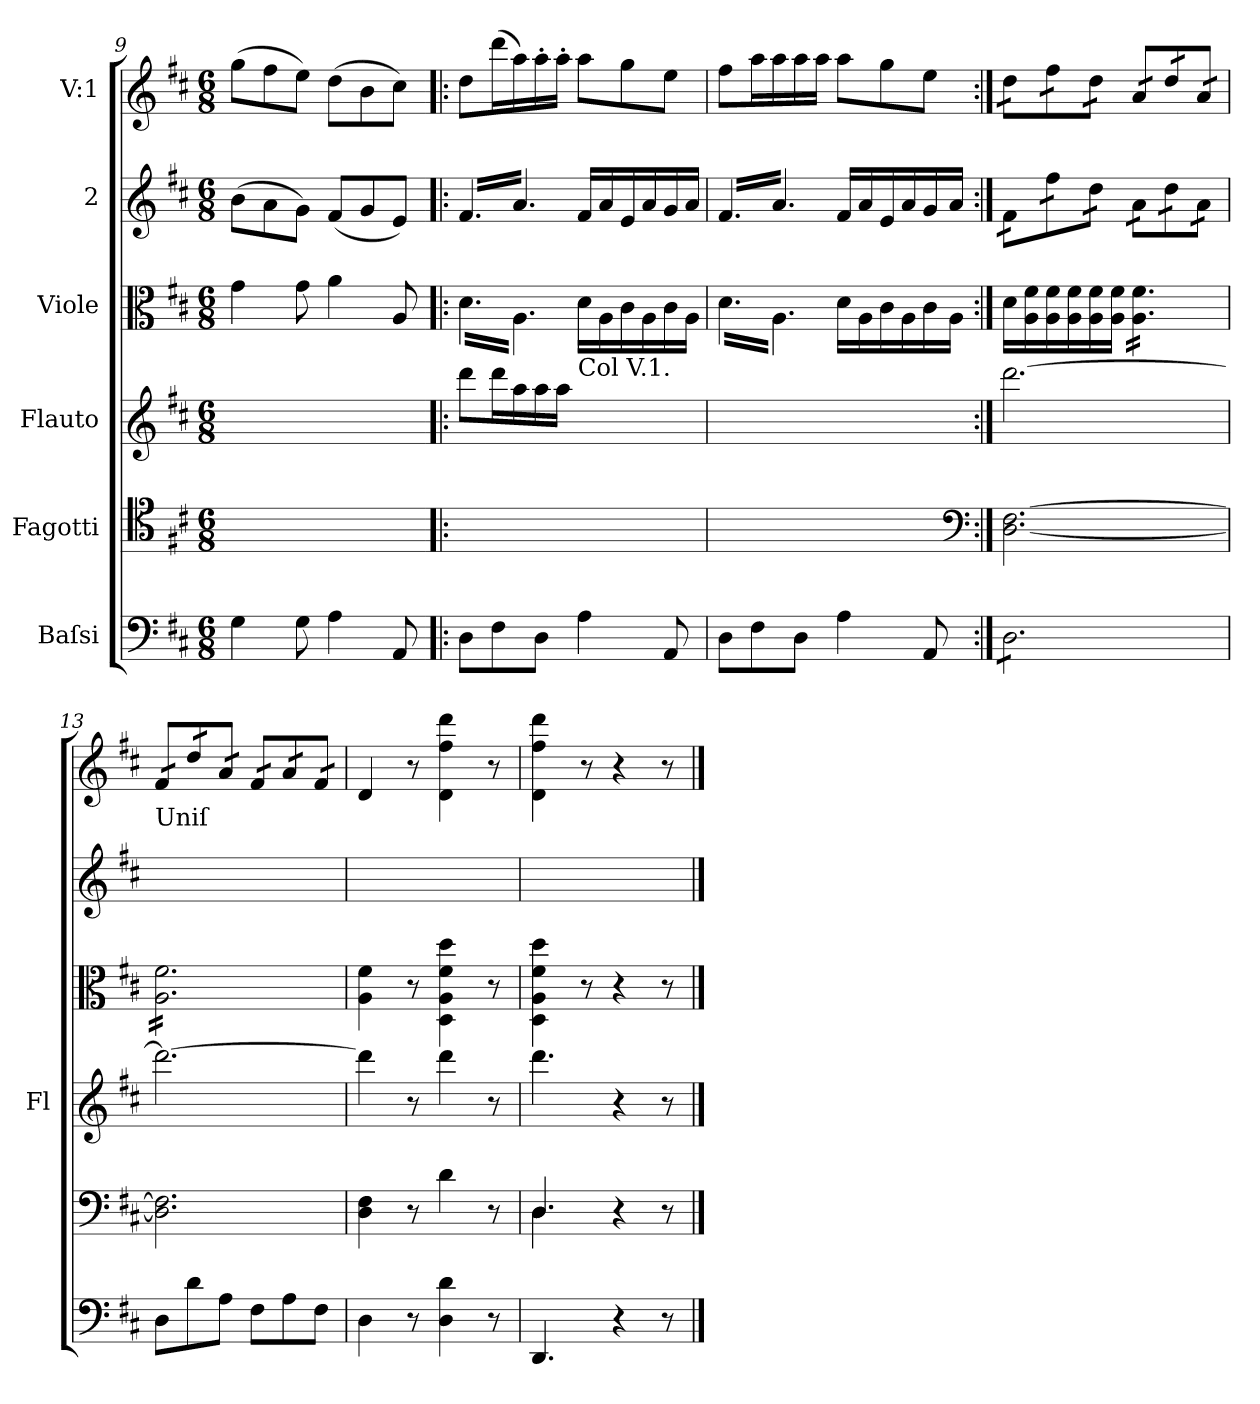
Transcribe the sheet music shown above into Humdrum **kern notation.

**kern	**kern	**kern	**kern	**kern	**kern
*part6	*part5	*part4	*part3	*part2	*part1
*staff6	*staff5	*staff4	*staff3	*staff2	*staff1
*I"Baſsi	*I"Fagotti	*I"Flauto	*I"Viole	*I"2	*I"V:1
*	*	*I'Fl	*	*	*
*clefF4	*clefC4	*clefG2	*clefC3	*clefG2	*clefG2
*k[f#c#]	*k[f#c#]	*k[f#c#]	*k[f#c#]	*k[f#c#]	*k[f#c#]
*M6/8	*M6/8	*M6/8	*M6/8	*M6/8	*M6/8
=9	=9	=9	=9	=9	=9
4G\	8g\Lyy	8gg\Lyy	4g\	(8b\L	(8gg\L
.	8f#\yy	8ff#\yy	.	8a\	8ff#\
8G\	8e\Jyy	8ee\Jyy	8g\	8g\J)	8ee\J)
4A\	8d\Lyy	8dd\Lyy	4a\	(8f#/L	(8dd\L
.	8B\yy	8b\yy	.	8g/	8b\
8AA/	8c#\Jyy	8cc#\Jyy	8A/	8e/J)	8cc#\J)
=10!|:	=10!|:	=10!|:	=10!|:	=10!|:	=10!|:
*	*	*	*tremolo	*	*
*	*	*	*	*tremolo	*
8D\L	8d\Lyy	8ddd\L	16d\LL	16f#/LL	8dd\L
.	.	.	16A\	16a/	.
8F#\	16dd\Lyy	16ddd\L	16d\	16f#/	(16ddd\L
.	16a\yy	16aa\	16A\	16a/	16aa\)
8D\J	16a'\yy	16aa\	16d\	16f#/	16aa'\
.	16a'\JJyy	16aa\JJ	16A\JJ	16a/JJ	16aa'\JJ
*	*	*	*	*Xtremolo	*
*	*	*	*Xtremolo	*	*
!	!	!LO:TX:a:t=Col V.1.	!	!	!
4A\	8a\Lyy	8aa\Lyy	16d\LL	16f#/LL	8aa\L
.	.	.	16A\	16a/	.
.	8g\yy	8gg\yy	16c#\	16e/	8gg\
.	.	.	16A\	16a/	.
8AA/	8e\Jyy	8ee\Jyy	16c#\	16g/	8ee\J
.	.	.	16A\JJ	16a/JJ	.
=11	=11	=11	=11	=11	=11
*	*	*	*tremolo	*	*
*	*	*	*	*tremolo	*
8D\L	8f#\Lyy	8ff#\Lyy	16d\LL	16f#/LL	8ff#\L
.	.	.	16A\	16a/	.
8F#\	16a\Lyy	16aa\Lyy	16d\	16f#/	16aa\L
.	16a\yy	16aa\yy	16A\	16a/	16aa\
8D\J	16a\yy	16aa\yy	16d\	16f#/	16aa\
.	16a\JJyy	16aa\JJyy	16A\JJ	16a/JJ	16aa\JJ
*	*	*	*	*Xtremolo	*
*	*	*	*Xtremolo	*	*
4A\	8a\Lyy	8aa\Lyy	16d\LL	16f#/LL	8aa\L
.	.	.	16A\	16a/	.
.	8g\yy	8gg\yy	16c#\	16e/	8gg\
.	.	.	16A\	16a/	.
8AA/	8e\Jyy	8ee\Jyy	16c#\	16g/	8ee\J
.	.	.	16A\JJ	16a/JJ	.
*	*clefF4	*	*	*	*
=12:|!	=12:|!	=12:|!	=12:|!	=12:|!	=12:|!
*tremolo	*	*	*	*	*
*	*	*	*	*tremolo	*
*	*	*	*	*	*tremolo
8D\L	[2.D\ [2.F#\	[2.ddd\	16d\LL	16f#\LL	16dd\LL
.	.	.	16A\ 16f#\	16f#\	16dd\
8D\	.	.	16A\ 16f#\	16ff#\	16ff#\
.	.	.	16A\ 16f#\	16ff#\	16ff#\
8D\	.	.	16A\ 16f#\	16dd\	16dd\
.	.	.	16A\ 16f#\JJ	16dd\JJ	16dd\JJ
*	*	*	*tremolo	*	*
8D\	.	.	16A\ 16f#\LL	16a\LL	16a/LL
.	.	.	16A\ 16f#\	16a\	16a/
8D\	.	.	16A\ 16f#\	16dd\	16dd/
.	.	.	16A\ 16f#\	16dd\	16dd/
8D\J	.	.	16A\ 16f#\	16a\	16a/
*Xtremolo	*	*	*	*	*
.	.	.	16A\ 16f#\JJ	16a\JJ	16a/JJ
=13	=13	=13	=13	=13	=13
!	!	!	!	!LO:TX:a:t=Uniſ	!
8D\L	2.D]\ 2.F#]\	2.ddd\_	16A\ 16f#\LL	16f#/yyLL	16f#/LL
.	.	.	16A\ 16f#\	16f#/yy	16f#/
8d\	.	.	16A\ 16f#\	16dd/yy	16dd/
.	.	.	16A\ 16f#\	16dd/yy	16dd/
8A\J	.	.	16A\ 16f#\	16a/yy	16a/
.	.	.	16A\ 16f#\	16a/yyJJ	16a/JJ
8F#\L	.	.	16A\ 16f#\	16f#/yyLL	16f#/LL
.	.	.	16A\ 16f#\	16f#/yy	16f#/
8A\	.	.	16A\ 16f#\	16a/yy	16a/
.	.	.	16A\ 16f#\	16a/yy	16a/
8F#\J	.	.	16A\ 16f#\	16f#/yy	16f#/
.	.	.	16A\ 16f#\JJ	16f#/yyJJ	16f#/JJ
*	*	*	*	*	*Xtremolo
*	*	*	*	*Xtremolo	*
*	*	*	*Xtremolo	*	*
=14	=14	=14	=14	=14	=14
4D\	4D\ 4F#\	4ddd\]	4A\ 4f#\	4d/yy	4d/
8r	8r	8r	8r	8ryy	8r
4D\ 4d\	4d\	4ddd\	4D\ 4A\ 4f#\ 4dd\	4dyy\ 4ff#yy\ 4dddyy\	4d\ 4ff#\ 4ddd\
8r	8r	8r	8r	8ryy	8r
=15	=15	=15	=15	=15	=15
*	*^	*	*	*	*
4.DD/	4.D/	4.D\	4.ddd\	4D\ 4A\ 4f#\ 4dd\	4dyy\ 4ff#yy\ 4dddyy\	4d\ 4ff#\ 4ddd\
.	.	.	.	8r	8ryy	8r
4r	4r	4ryy	4r	4r	4ryy	4r
8r	8r	8ryy	8r	8r	8ryy	8r
*	*v	*v	*	*	*	*
==	==	==	==	==	==
*-	*-	*-	*-	*-	*-
